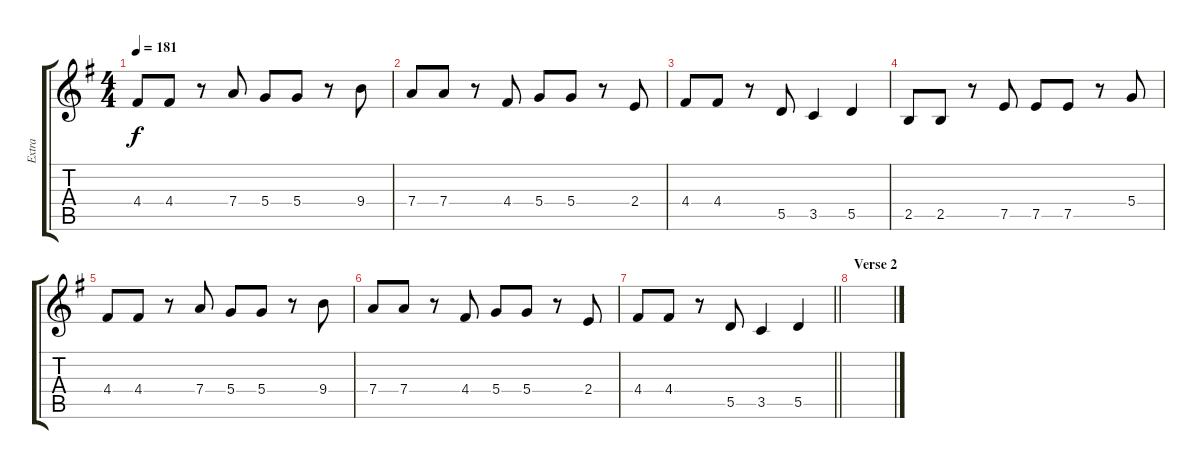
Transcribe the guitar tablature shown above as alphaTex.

\track ("Extra" "Extra") {instrument overdrivenguitar}
\staff {score tabs}
\tuning (E4 B3 G3 D3 A2 E2) {hide}
\ts (4 4)
\tempo 181
\clef g2
\ks g
4.4.8{dy f} 4.4.8 r.8 7.4.8 5.4.8 5.4.8 r.8 9.4.8 |
7.4.8 7.4.8 r.8 4.4.8 5.4.8 5.4.8 r.8 2.4.8 |
4.4.8 4.4.8 r.8 5.5.8 3.5.4 5.5.4 |
2.5.8 2.5.8 r.8 7.5.8 7.5.8 7.5.8 r.8 5.4.8 |
4.4.8 4.4.8 r.8 7.4.8 5.4.8 5.4.8 r.8 9.4.8 |
7.4.8 7.4.8 r.8 4.4.8 5.4.8 5.4.8 r.8 2.4.8 |
\barLineRight lightlight
4.4.8 4.4.8 r.8 5.5.8 3.5.4 5.5.4 |
\section ("" "Verse 2")
